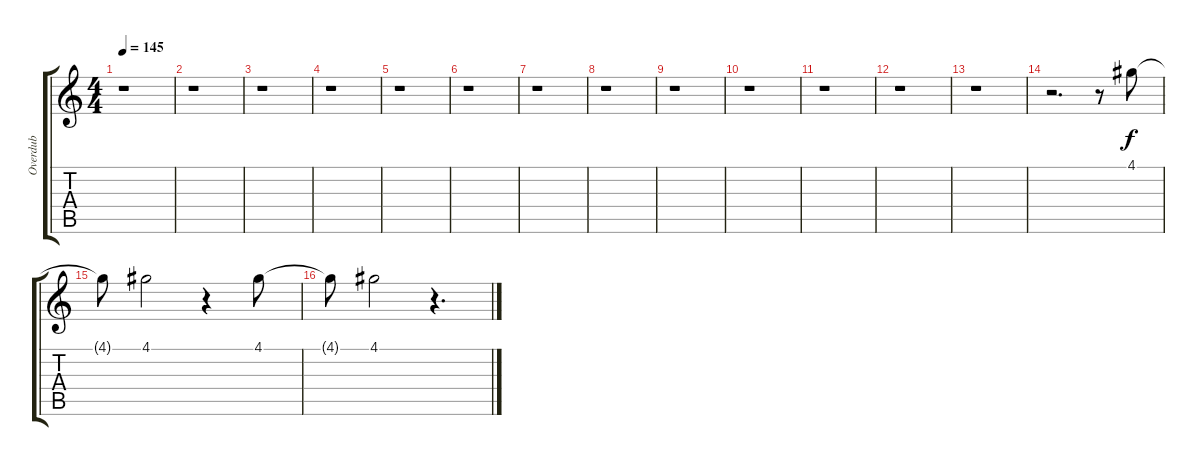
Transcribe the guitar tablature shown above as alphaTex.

\track ("Overdub" "Overdub") {instrument banjo}
\staff {score tabs}
\tuning (E4 B3 G3 D3 A2 E2) {hide}
\displaytranspose 12
\ts (4 4)
\tempo 145
\clef g2
\ks c
r.1{dy f} |
r.1 |
r.1 |
r.1 |
r.1 |
r.1 |
r.1 |
r.1 |
r.1 |
r.1 |
r.1 |
r.1 |
r.1 |
r.2{d} r.8 4.1.8 |
4.1{t}.8 4.1.2 r.4 4.1.8 |
4.1{t}.8 4.1.2 r.4{d}
